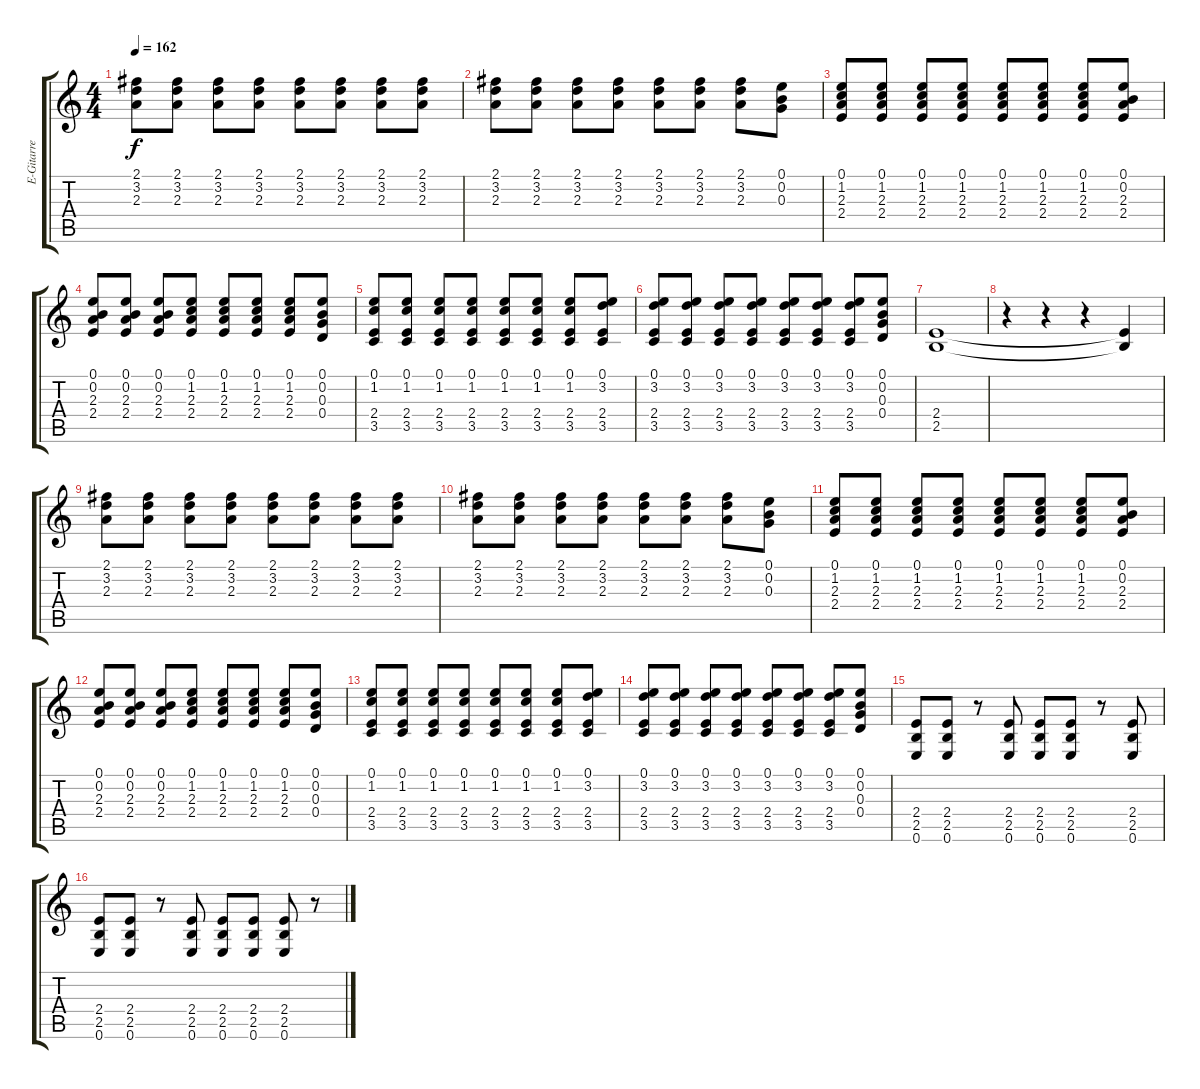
\track ("E-Gitarre" "E-Gitarre") {instrument distortionguitar}
\staff {score tabs}
\tuning (E4 B3 G3 D3 A2 E2) {hide}
\ts (4 4)
\tempo 162
\clef g2
\ks c
(2.1 3.2 2.3).8{dy f instrument distortionguitar} (2.1 3.2 2.3).8 (2.1 3.2 2.3).8 (2.1 3.2 2.3).8 (2.1 3.2 2.3).8 (2.1 3.2 2.3).8 (2.1 3.2 2.3).8 (2.1 3.2 2.3).8 |
(2.1 3.2 2.3).8 (2.1 3.2 2.3).8 (2.1 3.2 2.3).8 (2.1 3.2 2.3).8 (2.1 3.2 2.3).8 (2.1 3.2 2.3).8 (2.1 3.2 2.3).8 (0.1 0.2 0.3).8 |
(0.1 1.2 2.3 2.4).8 (0.1 1.2 2.3 2.4).8 (0.1 1.2 2.3 2.4).8 (0.1 1.2 2.3 2.4).8 (0.1 1.2 2.3 2.4).8 (0.1 1.2 2.3 2.4).8 (0.1 1.2 2.3 2.4).8 (0.1 0.2 2.3 2.4).8 |
(0.1 0.2 2.3 2.4).8 (0.1 0.2 2.3 2.4).8 (0.1 0.2 2.3 2.4).8 (0.1 1.2 2.3 2.4).8 (0.1 1.2 2.3 2.4).8 (0.1 1.2 2.3 2.4).8 (0.1 1.2 2.3 2.4).8 (0.1 0.2 0.3 0.4).8 |
(0.1 1.2 2.4 3.5).8 (0.1 1.2 2.4 3.5).8 (0.1 1.2 2.4 3.5).8 (0.1 1.2 2.4 3.5).8 (0.1 1.2 2.4 3.5).8 (0.1 1.2 2.4 3.5).8 (0.1 1.2 2.4 3.5).8 (0.1 3.2 2.4 3.5).8 |
(0.1 3.2 2.4 3.5).8 (0.1 3.2 2.4 3.5).8 (0.1 3.2 2.4 3.5).8 (0.1 3.2 2.4 3.5).8 (0.1 3.2 2.4 3.5).8 (0.1 3.2 2.4 3.5).8 (0.1 3.2 2.4 3.5).8 (0.1 0.2 0.3 0.4).8 |
(2.4 2.5).1 |
r.4 r.4 r.4 (2.4{t} 2.5{t}).4 |
(2.1 3.2 2.3).8 (2.1 3.2 2.3).8 (2.1 3.2 2.3).8 (2.1 3.2 2.3).8 (2.1 3.2 2.3).8 (2.1 3.2 2.3).8 (2.1 3.2 2.3).8 (2.1 3.2 2.3).8 |
(2.1 3.2 2.3).8 (2.1 3.2 2.3).8 (2.1 3.2 2.3).8 (2.1 3.2 2.3).8 (2.1 3.2 2.3).8 (2.1 3.2 2.3).8 (2.1 3.2 2.3).8 (0.1 0.2 0.3).8 |
(0.1 1.2 2.3 2.4).8 (0.1 1.2 2.3 2.4).8 (0.1 1.2 2.3 2.4).8 (0.1 1.2 2.3 2.4).8 (0.1 1.2 2.3 2.4).8 (0.1 1.2 2.3 2.4).8 (0.1 1.2 2.3 2.4).8 (0.1 0.2 2.3 2.4).8 |
(0.1 0.2 2.3 2.4).8 (0.1 0.2 2.3 2.4).8 (0.1 0.2 2.3 2.4).8 (0.1 1.2 2.3 2.4).8 (0.1 1.2 2.3 2.4).8 (0.1 1.2 2.3 2.4).8 (0.1 1.2 2.3 2.4).8 (0.1 0.2 0.3 0.4).8 |
(0.1 1.2 2.4 3.5).8 (0.1 1.2 2.4 3.5).8 (0.1 1.2 2.4 3.5).8 (0.1 1.2 2.4 3.5).8 (0.1 1.2 2.4 3.5).8 (0.1 1.2 2.4 3.5).8 (0.1 1.2 2.4 3.5).8 (0.1 3.2 2.4 3.5).8 |
(0.1 3.2 2.4 3.5).8 (0.1 3.2 2.4 3.5).8 (0.1 3.2 2.4 3.5).8 (0.1 3.2 2.4 3.5).8 (0.1 3.2 2.4 3.5).8 (0.1 3.2 2.4 3.5).8 (0.1 3.2 2.4 3.5).8 (0.1 0.2 0.3 0.4).8 |
(2.4 2.5 0.6).8 (2.4 2.5 0.6).8 r.8 (2.4 2.5 0.6).8 (2.4 2.5 0.6).8 (2.4 2.5 0.6).8 r.8 (2.4 2.5 0.6).8 |
(2.4 2.5 0.6).8 (2.4 2.5 0.6).8 r.8 (2.4 2.5 0.6).8 (2.4 2.5 0.6).8 (2.4 2.5 0.6).8 (2.4 2.5 0.6).8 r.8
